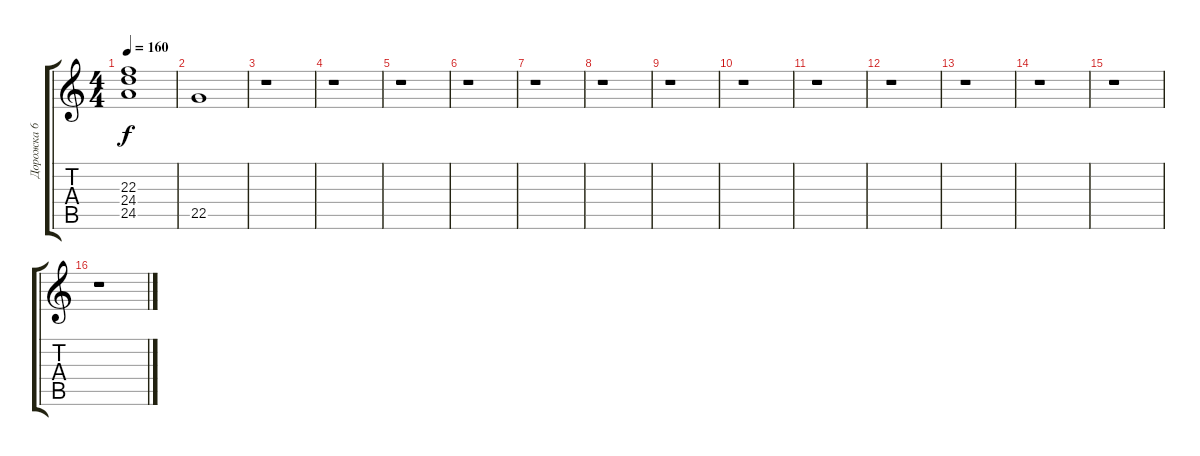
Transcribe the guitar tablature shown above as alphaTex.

\track ("Дорожка 6" "Дорожка 6") {instrument stringensemble1}
\staff {score tabs}
\tuning (E4 B3 G3 D3 A2 E2) {hide}
\ts (4 4)
\tempo 160
\clef g2
\ks c
(22.3 24.4 24.5).1{dy f} |
22.5.1 |
r.1 |
r.1 |
r.1 |
r.1 |
r.1 |
r.1 |
r.1 |
r.1 |
r.1 |
r.1 |
r.1 |
r.1 |
r.1 |
r.1
